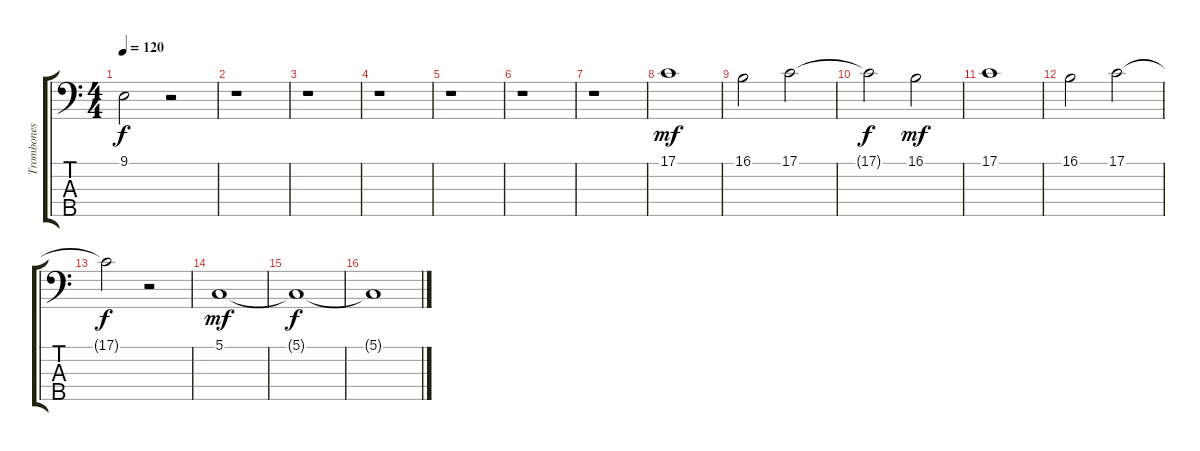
\track ("Trombones" "Trombones") {instrument trombone}
\staff {score tabs}
\tuning (G2 D2 A1 E1 B0) {hide}
\ts (4 4)
\tempo 120
\clef f4
\ks c
9.1{t}.2{dy f} r.2 |
r.1 |
r.1 |
r.1 |
r.1 |
r.1 |
r.1 |
17.1.1{dy mf} |
16.1.2 17.1.2 |
17.1{t}.2{dy f} 16.1.2{dy mf} |
17.1.1 |
16.1.2 17.1.2 |
17.1{t}.2{dy f} r.2 |
5.1.1{dy mf} |
5.1{t}.1{dy f} |
5.1{t}.1
